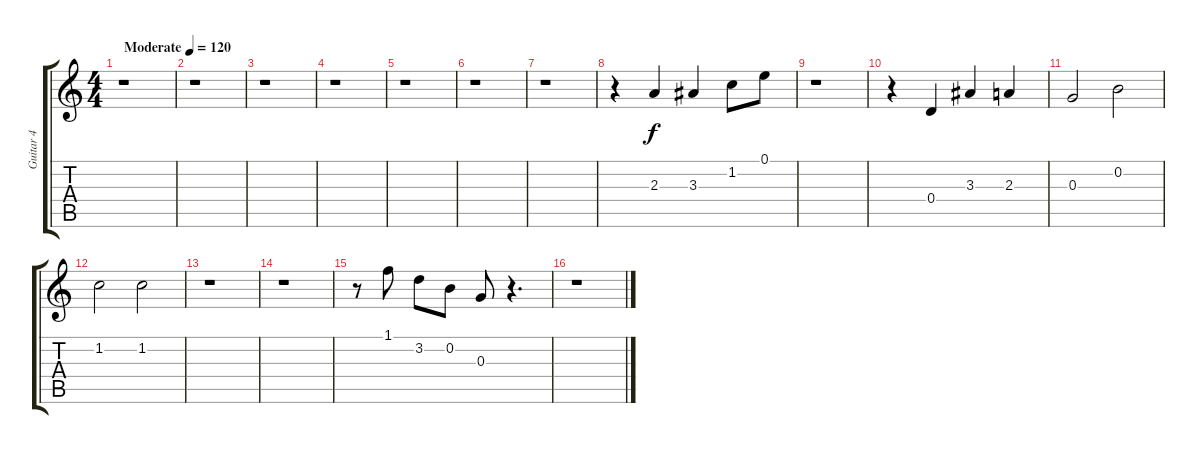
\track ("Guitar 4" "Guitar 4") {instrument acousticguitarnylon}
\staff {score tabs}
\tuning (E4 B3 G3 D3 A2 E2) {hide}
\ts (4 4)
\tempo (120 "Moderate")
\clef g2
\ks c
r.1{dy f instrument acousticguitarnylon} |
r.1 |
r.1 |
r.1 |
r.1 |
r.1 |
r.1 |
r.4 2.3.4{volume 16} 3.3.4 1.2.8 0.1.8 |
r.1 |
r.4 0.4.4 3.3.4 2.3.4 |
0.3.2 0.2.2 |
1.2.2 1.2.2 |
r.1 |
r.1 |
r.8 1.1.8 3.2.8 0.2.8 0.3.8 r.4{d} |
r.1
